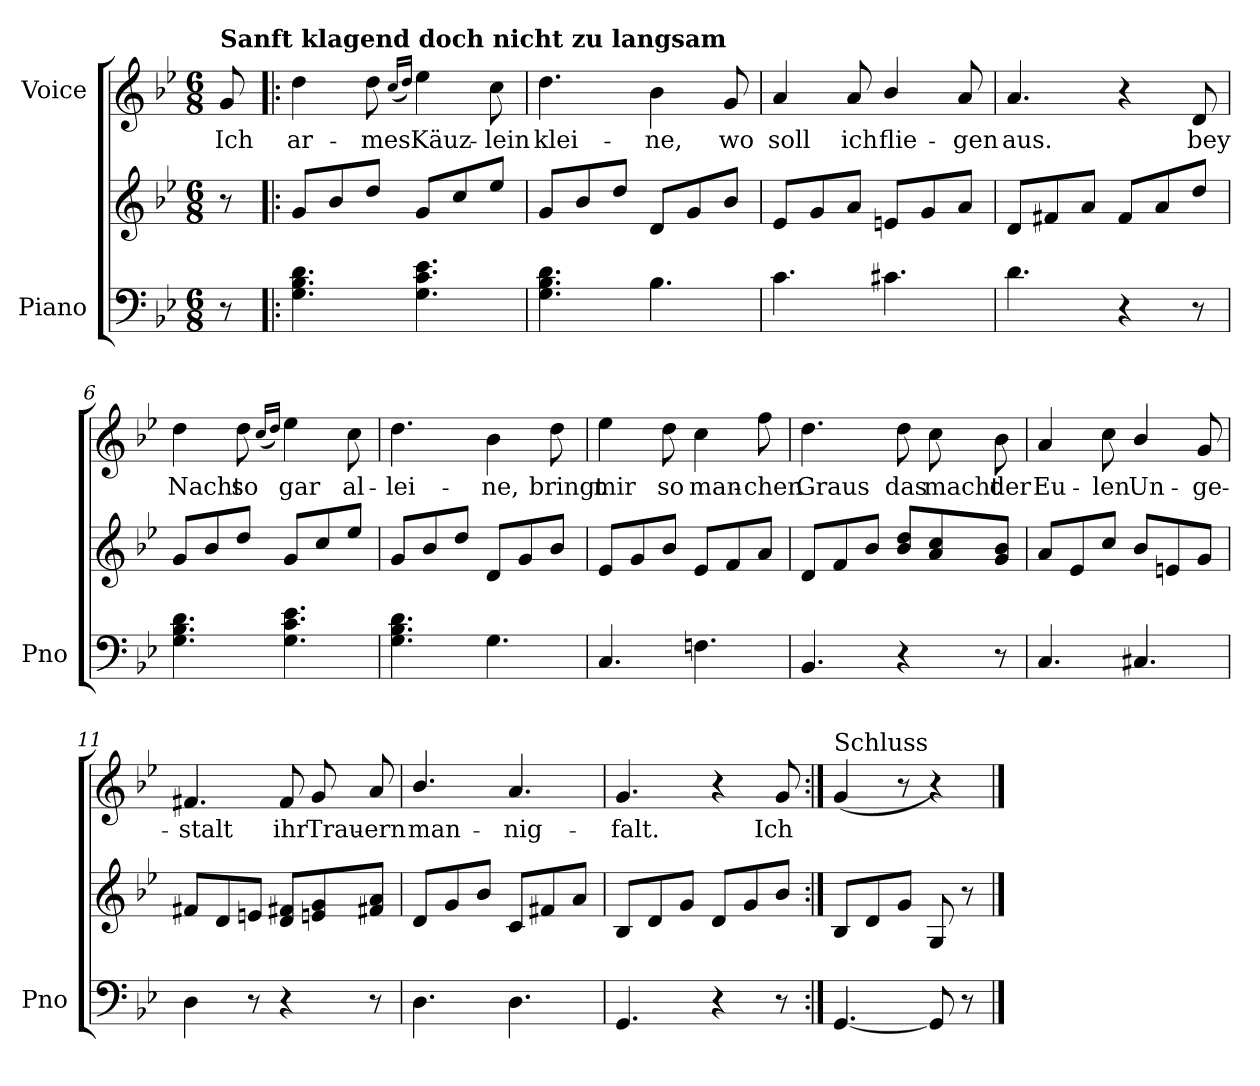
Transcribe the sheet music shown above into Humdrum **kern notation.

**kern	**kern	**kern	**text
*part2	*part2	*part1	*part1
*staff3	*staff2	*staff1	*staff1
*I"Piano	*	*I"Voice	*
*I'Pno	*	*	*
*clefF4	*clefG2	*clefG2	*
*k[b-e-]	*k[b-e-]	*k[b-e-]	*
*M6/8	*M6/8	*M6/8	*
=1	=1	=1	=1
!	!	!LO:TX:a:B:t=Sanft klagend doch nicht zu langsam	!
8r	8r	8g/	Ich
=2!|:	=2!|:	=2!|:	=2!|:
4.G\ 4.B-\ 4.d\	8g/L	4dd\	ar-
.	8b-/	.	.
.	8dd/J	8dd\	-mes
.	.	(16qcc/LL	.
.	.	16qdd/JJ)	.
4.G\ 4.c\ 4.e-\	8g/L	4ee-\	Käuz-
.	8cc/	.	.
.	8ee-/J	8cc\	-lein
=3	=3	=3	=3
4.G\ 4.B-\ 4.d\	8g/L	4.dd\	klei-
.	8b-/	.	.
.	8dd/J	.	.
4.B-\	8d/L	4b-\	-ne,
.	8g/	.	.
.	8b-/J	8g/	wo
=4	=4	=4	=4
4.c\	8e-/L	4a/	soll
.	8g/	.	.
.	8a/J	8a/	ich
4.c#X\	8en/L	4b-/	flie-
.	8g/	.	.
.	8a/J	8a/	-gen
=5	=5	=5	=5
4.d\	8d/L	4.a/	aus.
.	8f#X/	.	.
.	8a/J	.	.
4r	8f#/L	4r	.
.	8a/	.	.
8r	8dd/J	8d/	bey
=6	=6	=6	=6
4.G\ 4.B-\ 4.d\	8g/L	4dd\	Nacht
.	8b-/	.	.
.	8dd/J	8dd\	so
.	.	(16qcc/LL	.
.	.	16qdd/JJ)	.
4.G\ 4.c\ 4.e-\	8g/L	4ee-\	gar
.	8cc/	.	.
.	8ee-/J	8cc\	al-
=7	=7	=7	=7
4.G\ 4.B-\ 4.d\	8g/L	4.dd\	-lei-
.	8b-/	.	.
.	8dd/J	.	.
4.G\	8d/L	4b-\	-ne,
.	8g/	.	.
.	8b-/J	8dd\	bringt
=8	=8	=8	=8
4.C/	8e-/L	4ee-\	mir
.	8g/	.	.
.	8b-/J	8dd\	so
4.Fn\	8e-/L	4cc\	man-
.	8f/	.	.
.	8a/J	8ff\	-chen
=9	=9	=9	=9
4.BB-/	8d/L	4.dd\	Graus
.	8f/	.	.
.	8b-/J	.	.
4r	8b-/ 8dd/L	8dd\	das
.	8a/ 8cc/	8cc\	macht
8r	8g/ 8b-/J	8b-\	der
=10	=10	=10	=10
4.C/	8a/L	4a/	Eu-
.	8e-/	.	.
.	8cc/J	8cc\	-len
4.C#X/	8b-/L	4b-/	Un-
.	8en/	.	.
.	8g/J	8g/	-ge-
=11	=11	=11	=11
4D\	8f#X/L	4.f#X/	-stalt
.	8d/	.	.
8r	8en/J	.	.
4r	8d/ 8f#X/L	8f#/	ihr
.	8en/ 8g/	8g/	Trau-
8r	8f#X/ 8a/J	8a/	-ern
=12	=12	=12	=12
4.D\	8d/L	4.b-/	man-
.	8g/	.	.
.	8b-/J	.	.
4.D\	8c/L	4.a/	-nig-
.	8f#X/	.	.
.	8a/J	.	.
=13	=13	=13	=13
4.GG/	8B-/L	4.g/	-falt.
.	8d/	.	.
.	8g/J	.	.
4r	8d/L	4r	.
.	8g/	.	.
8r	8b-/J	8g/	Ich
=14:|!	=14:|!	=14:|!	=14:|!
!	!	!LO:TX:a:t=Schluss	!
[4.GG/	8B-/L	(4g/	.
.	8d/	.	.
.	8g/J	8r	.
8GG/]	8G/	4r)	.
8r	8r	.	.
==	==	==	==
*-	*-	*-	*-
